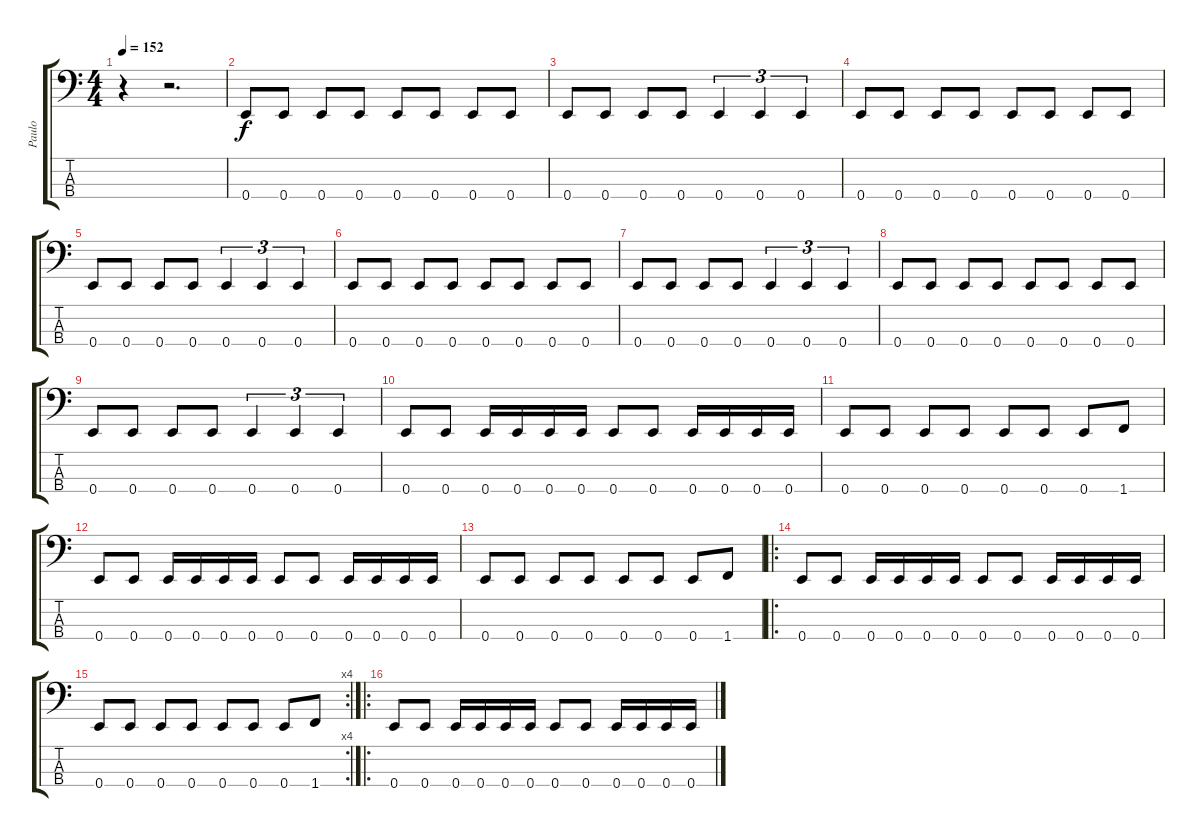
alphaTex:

\track ("Paulo" "Paulo") {instrument electricbasspick}
\staff {score tabs}
\tuning (G2 D2 A1 E1) {hide}
\ts (4 4)
\tempo 152
\clef f4
\ks c
r.4{dy f instrument electricbasspick} r.2{d} |
0.4.8 0.4.8 0.4.8 0.4.8 0.4.8 0.4.8 0.4.8 0.4.8 |
0.4.8 0.4.8 0.4.8 0.4.8 0.4.4{tu (3 2)} 0.4.4{tu (3 2)} 0.4.4{tu (3 2)} |
0.4.8 0.4.8 0.4.8 0.4.8 0.4.8 0.4.8 0.4.8 0.4.8 |
0.4.8 0.4.8 0.4.8 0.4.8 0.4.4{tu (3 2)} 0.4.4{tu (3 2)} 0.4.4{tu (3 2)} |
0.4.8 0.4.8 0.4.8 0.4.8 0.4.8 0.4.8 0.4.8 0.4.8 |
0.4.8 0.4.8 0.4.8 0.4.8 0.4.4{tu (3 2)} 0.4.4{tu (3 2)} 0.4.4{tu (3 2)} |
0.4.8 0.4.8 0.4.8 0.4.8 0.4.8 0.4.8 0.4.8 0.4.8 |
0.4.8 0.4.8 0.4.8 0.4.8 0.4.4{tu (3 2)} 0.4.4{tu (3 2)} 0.4.4{tu (3 2)} |
0.4.8 0.4.8 0.4.16 0.4.16 0.4.16 0.4.16 0.4.8 0.4.8 0.4.16 0.4.16 0.4.16 0.4.16 |
0.4.8 0.4.8 0.4.8 0.4.8 0.4.8 0.4.8 0.4.8 1.4.8 |
0.4.8 0.4.8 0.4.16 0.4.16 0.4.16 0.4.16 0.4.8 0.4.8 0.4.16 0.4.16 0.4.16 0.4.16 |
0.4.8 0.4.8 0.4.8 0.4.8 0.4.8 0.4.8 0.4.8 1.4.8 |
\ro
0.4.8 0.4.8 0.4.16 0.4.16 0.4.16 0.4.16 0.4.8 0.4.8 0.4.16 0.4.16 0.4.16 0.4.16 |
\rc 4
0.4.8 0.4.8 0.4.8 0.4.8 0.4.8 0.4.8 0.4.8 1.4.8 |
\ro
0.4.8 0.4.8 0.4.16 0.4.16 0.4.16 0.4.16 0.4.8 0.4.8 0.4.16 0.4.16 0.4.16 0.4.16
